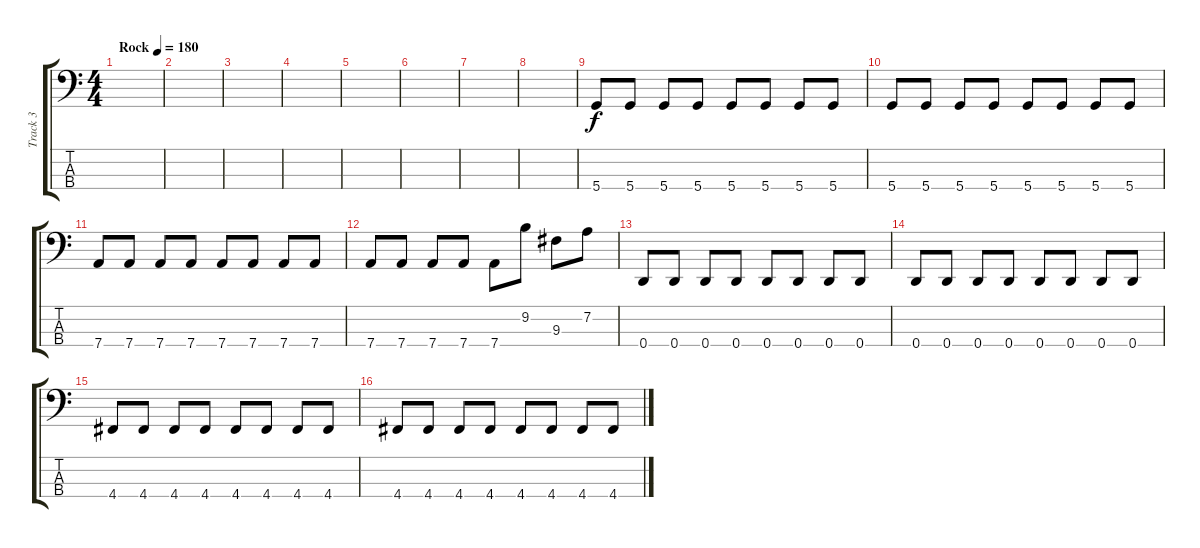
\track ("Track 3" "Track 3") {instrument electricbassfinger}
\staff {score tabs}
\tuning (G2 D2 A1 D1) {hide}
\ts (4 4)
\tempo (180 "Rock")
\clef f4
\ks c
|
|
|
|
|
|
|
|
5.4.8 5.4.8 5.4.8 5.4.8 5.4.8 5.4.8 5.4.8 5.4.8 |
5.4.8 5.4.8 5.4.8 5.4.8 5.4.8 5.4.8 5.4.8 5.4.8 |
7.4.8 7.4.8 7.4.8 7.4.8 7.4.8 7.4.8 7.4.8 7.4.8 |
7.4.8 7.4.8 7.4.8 7.4.8 7.4.8 9.2.8 9.3.8 7.2.8 |
0.4.8 0.4.8 0.4.8 0.4.8 0.4.8 0.4.8 0.4.8 0.4.8 |
0.4.8 0.4.8 0.4.8 0.4.8 0.4.8 0.4.8 0.4.8 0.4.8 |
4.4.8 4.4.8 4.4.8 4.4.8 4.4.8 4.4.8 4.4.8 4.4.8 |
4.4.8 4.4.8 4.4.8 4.4.8 4.4.8 4.4.8 4.4.8 4.4.8
